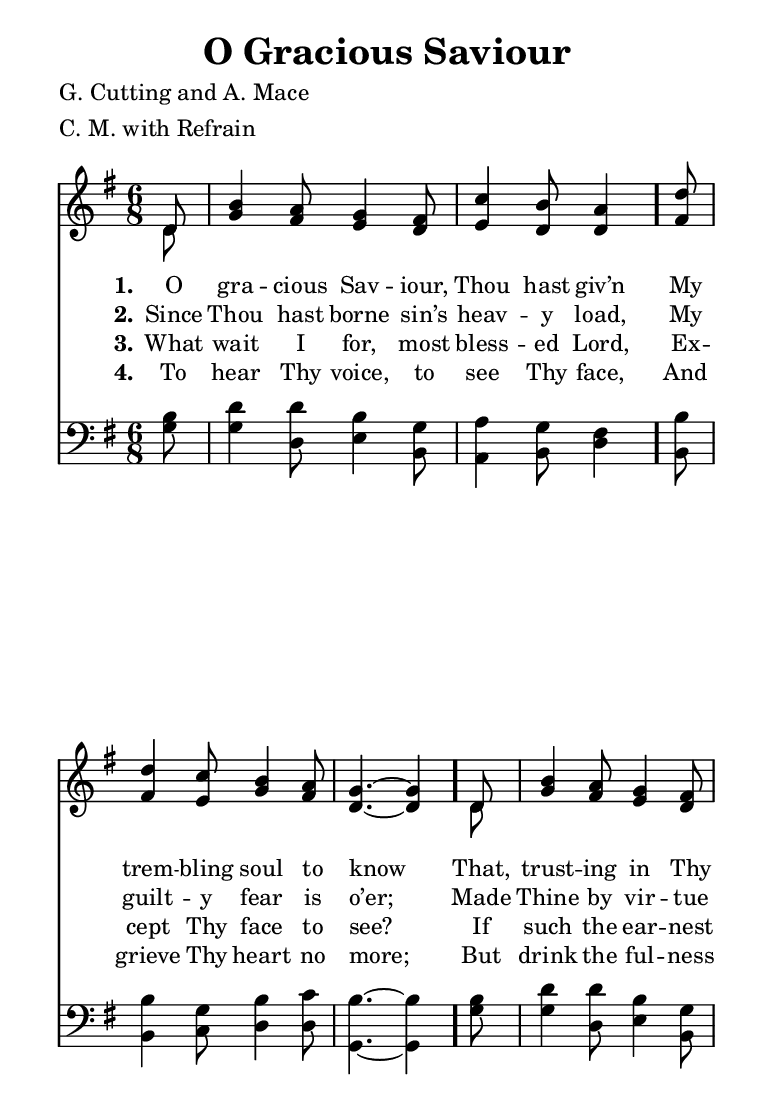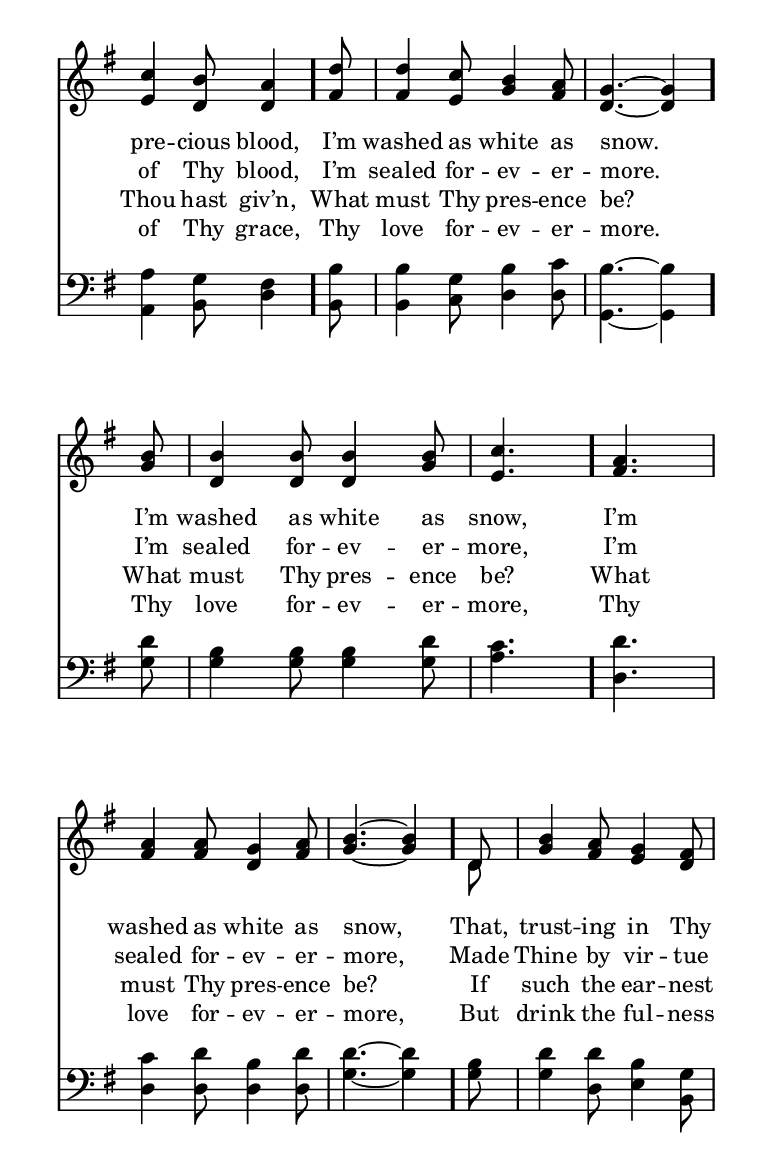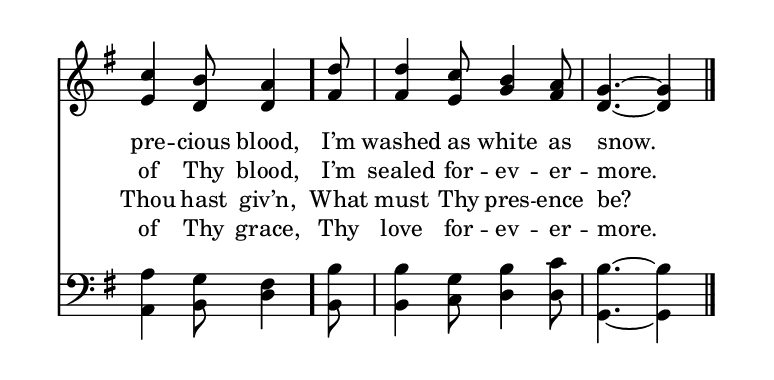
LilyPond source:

\include "common/global.ily"
\paper {
  \include "common/paper.ily"
}

\header{
  hymnnumber = "247"
  title = "O Gracious Saviour"
  tunename = ""
  meter = "C. M. with Refrain"
  poet = "G. Cutting and A. Mace"
  composer = ""
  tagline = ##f
}

global = {
  \include "common/overrides.ily"
  \override Staff.TimeSignature.style = #'numbered
  \time 6/8
  \override Score.MetronomeMark.transparent = ##t % hide all fermata changes too
  \tempo 4=70
  \key g \major
  \partial 8
  \autoBeamOff
}

patternA = { c8 | c4 c8 c4 c8 | c4 c8 c4 }
patternB = { c8 | c4 c8 c4 c8 | c4. ~ c4 }
patternC = { c8 | c4 c8 c4 c8 | c4. }
patternD = { c4. | c4 c8 c4 c8 | c4. ~ c4 }

notesSoprano = {
\global
\relative c' {

  \changePitch \patternA { d | b' a g fis | c' b a }
  \changePitch \patternB { d | d c b a | g g } \eogbreak
  \changePitch \patternA { d | b' a g fis | c' b a }
  \changePitch \patternB { d | d c b a | g g } \eogbreak

  \changePitch \patternC { b | b b b b | c }
  \changePitch \patternD { a | a a g a | b b } \eogbreak
  \changePitch \patternA { d, | b' a g fis | c' b a }
  \changePitch \patternB { d | d c b a | g g } \eogbreak

  \bar "|."

}
}

notesAlto = {
\global
\relative e' {

  \changePitch \patternA { d | g fis e d | e d d }
  \changePitch \patternB { fis | fis e g fis | d d }
  \changePitch \patternA { d | g fis e d | e d d }
  \changePitch \patternB { fis | fis e g fis | d d }

  \changePitch \patternC { g | d d d g | e }
  \changePitch \patternD { fis | fis fis d fis | g g }
  \changePitch \patternA { d | g fis e d | e d d }
  \changePitch \patternB { fis | fis e g fis | d d }

}
}

notesTenor = {
\global
\relative a {

  \changePitch \patternA { b | d d b g | a g fis }
  \changePitch \patternB { b | b g b c | b b }
  \changePitch \patternA { b | d d b g | a g fis }
  \changePitch \patternB { b | b g b c | b b }

  \changePitch \patternC { d | b b b d | c }
  \changePitch \patternD { d | c d b d | d d }
  \changePitch \patternA { b | d d b g | a g fis }
  \changePitch \patternB { b | b g b c | b b }

}
}

notesBass = {
\global
\relative f {

  \changePitch \patternA { g | g d e b | a b d }
  \changePitch \patternB { b | b c d d | g, g }
  \changePitch \patternA { g' | g d e b | a b d }
  \changePitch \patternB { b | b c d d | g, g }

  \changePitch \patternC { g' | g g g g | a }
  \changePitch \patternD { d, | d d d d | g g }
  \changePitch \patternA { g | g d e b | a b d }
  \changePitch \patternB { b | b c d d | g, g }

}
}

wordsA = \lyricmode {
\set stanza = "1."

O gra -- cious Sav -- iour, Thou hast giv’n \bar "."
My trem -- bling soul to know \bar "."
That, trust -- ing in Thy pre -- cious blood, \bar "."
I’m washed as white as snow. \bar "."
%{HIDE>%} I’m washed as white as snow, \bar "."
I’m washed as white as snow, \bar "."
That, trust -- ing in Thy pre -- cious blood, \bar "."
I’m washed as white as snow. %{<HIDE%} \bar "."

}

wordsB = \lyricmode {
\set stanza = "2."

Since Thou hast borne sin’s heav -- y load,
My guilt -- y fear is o’er;
Made Thine by vir -- tue of Thy blood,
I’m sealed for -- ev -- er -- more.
%{HIDE>%} I’m sealed for -- ev -- er -- more,
I’m sealed for -- ev -- er -- more,
Made Thine by vir -- tue of Thy blood,
I’m sealed for -- ev -- er -- more. %{<HIDE%}

}

wordsC = \lyricmode {
\set stanza = "3."

What wait I for, most bless -- ed Lord,
Ex -- cept Thy face to see?
If such the ear -- nest Thou hast giv’n,
What must Thy pres -- ence be?
%{HIDE>%} What must Thy pres -- ence be?
What must Thy pres -- ence be?
If such the ear -- nest Thou hast giv’n,
What must Thy pres -- ence be? %{<HIDE%}

}

wordsD = \lyricmode {
\set stanza = "4."

To hear Thy voice, to see Thy face,
And grieve Thy heart no more;
But drink the ful -- ness of Thy grace,
Thy love for -- ev -- er -- more.
%{HIDE>%} Thy love for -- ev -- er -- more,
Thy love for -- ev -- er -- more,
But drink the ful -- ness of Thy grace,
Thy love for -- ev -- er -- more. %{<HIDE%}

}

\score {
  \context ChoirStaff <<
    \context Staff = upper <<
      \set Staff.autoBeaming = ##f
      \set ChoirStaff.systemStartDelimiter = #'SystemStartBar
      \set ChoirStaff.printPartCombineTexts = ##f
      \partcombine #'(2 . 9) \notesSoprano \notesAlto
      \context NullVoice = sopranos { \voiceOne << \notesSoprano >> }
      \context NullVoice = altos { \voiceTwo << \notesAlto >> }
      \context Lyrics = one   \lyricsto sopranos \wordsA
      \context Lyrics = two   \lyricsto sopranos \wordsB
      \context Lyrics = three \lyricsto sopranos \wordsC
      \context Lyrics = four  \lyricsto sopranos \wordsD
    >>
    \context Staff = men <<
      \clef bass
      \set ChoirStaff.printPartCombineTexts = ##f
      \partcombine #'(2 . 9) \notesTenor \notesBass
      \context NullVoice = tenors { \voiceOne << \notesTenor >> }
      \context NullVoice = basses { \voiceTwo << \notesBass >> }
    >>
  >>
  \layout {
    \include "common/layout.ily"
  }
  \midi{
    \include "common/midi.ily"
  }
}

\version "2.19.49"  % necessary for upgrading to future LilyPond versions.

% vi:set et ts=2 sw=2 ai nocindent syntax=lilypond:
